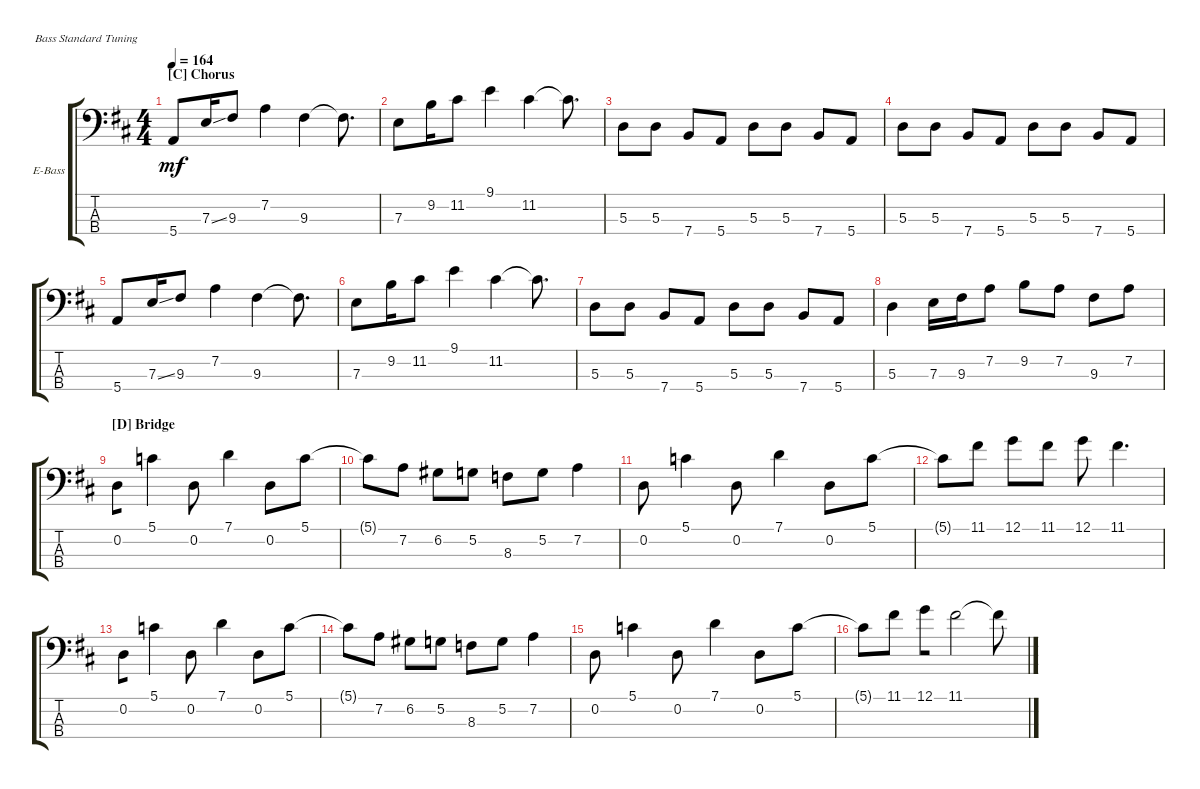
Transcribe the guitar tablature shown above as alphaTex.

\bracketExtendMode groupsimilarinstruments
\firstSystemTrackNameOrientation horizontal
\otherSystemsTrackNameOrientation horizontal
\chordDiagramsInScore
\track ("Electric Bass" "E-Bass") {instrument electricbassfinger}
\staff {score tabs}
\tuning (G2 D2 A1 E1)
\ts (4 4)
\section ("C" "Chorus")
\tempo 164
\clef f4
\ks d
5.4.8{dy mf beam merge} 7.3{ss}.16{beam merge} 9.3.8 7.2.4 9.3.4 9.3{t}.8{d} |
7.3.8{beam merge} 9.2.16{beam merge} 11.2.8 9.1.4 11.2.4 11.2{t}.8{d} |
5.3.8 5.3.8 7.4.8 5.4.8 5.3.8 5.3.8 7.4.8 5.4.8 |
5.3.8 5.3.8 7.4.8 5.4.8 5.3.8 5.3.8 7.4.8 5.4.8 |
5.4.8{beam merge} 7.3{ss}.16{beam merge} 9.3.8 7.2.4 9.3.4 9.3{t}.8{d} |
7.3.8{beam merge} 9.2.16{beam merge} 11.2.8 9.1.4 11.2.4 11.2{t}.8{d} |
5.3.8 5.3.8 7.4.8 5.4.8 5.3.8 5.3.8 7.4.8 5.4.8 |
5.3.4 7.3.16 9.3.16 7.2.8 9.2.8 7.2.8 9.3.8 7.2.8 |
\section ("D" "Bridge")
0.2.8{beam merge} 5.1.4 0.2.8 7.1.4 0.2.8 5.1.8 |
5.1{t}.8{beam merge} 7.2.8{beam split} 6.2.8 5.2.8 8.3.8 5.2.8 7.2.4 |
0.2.8 5.1.4 0.2.8 7.1.4 0.2.8 5.1.8 |
5.1{t}.8{beam merge} 11.1.8{beam split} 12.1.8{beam merge} 11.1.8{beam split} 12.1.8{beam split} 11.1.4{d} |
0.2.8{beam merge} 5.1.4 0.2.8 7.1.4 0.2.8 5.1.8 |
5.1{t}.8{beam merge} 7.2.8{beam split} 6.2.8 5.2.8 8.3.8 5.2.8 7.2.4 |
0.2.8 5.1.4 0.2.8 7.1.4 0.2.8 5.1.8 |
5.1{t}.8{beam merge} 11.1.8{beam split} 12.1.8{beam merge} 11.1.2{beam split} 11.1{t}.8
